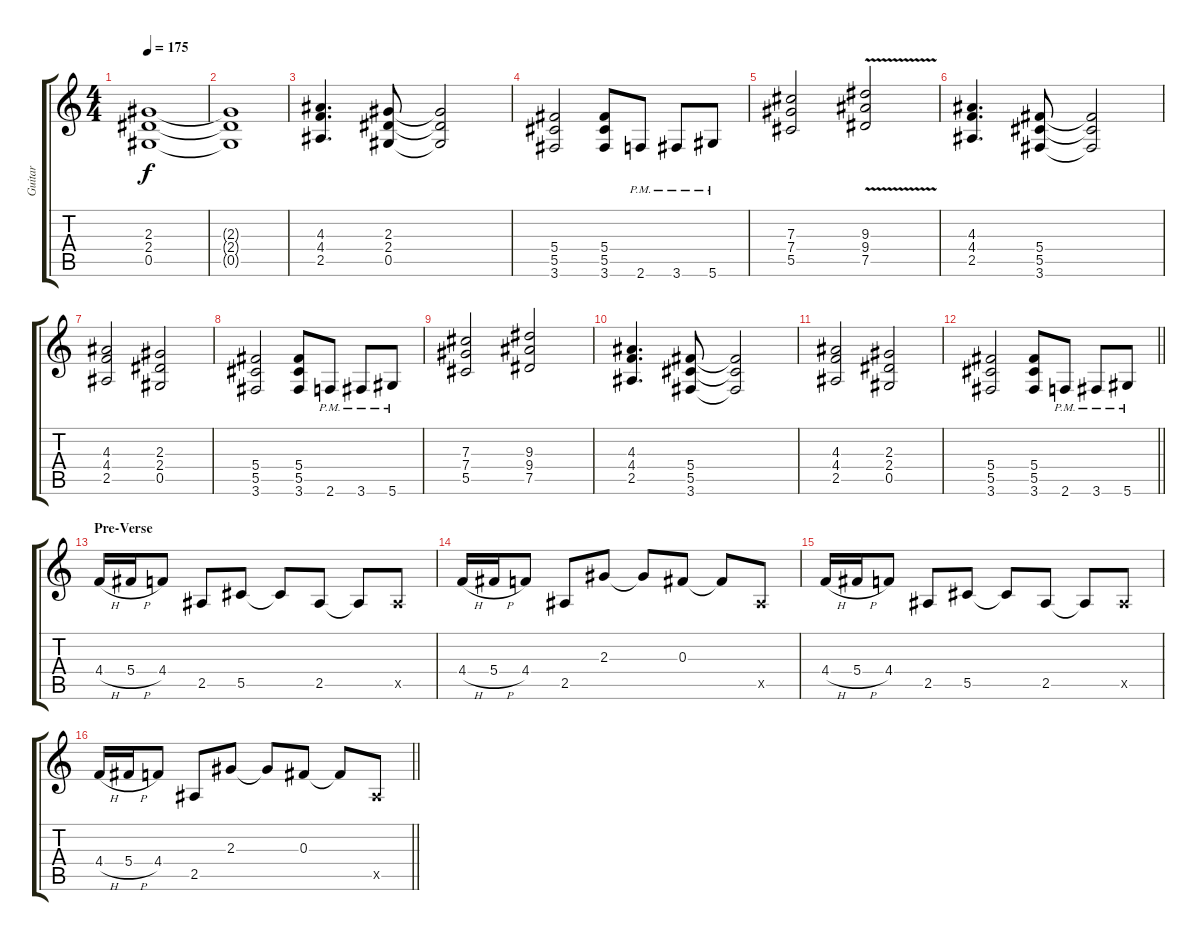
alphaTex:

\track ("Guitar" "Guitar") {instrument distortionguitar}
\staff {score tabs}
\tuning (Eb4 Bb3 Gb3 Db3 Ab2 Eb2) {hide}
\ts (4 4)
\tempo 175
\clef g2
\ks c
(2.3 2.4 0.5).1{dy f} |
(2.3{t} 2.4{t} 0.5{t}).1 |
(4.3 4.4 2.5).4{d} (2.3 2.4 0.5).8 (2.3{t} 2.4{t} 0.5{t}).2 |
(5.4 5.5 3.6).2 (5.4 5.5 3.6).8 2.6{pm}.8 3.6{pm}.8 5.6{pm}.8 |
(7.3 7.4 5.5).2 (9.3 9.4{v} 7.5).2 |
(4.3 4.4 2.5).4{d} (5.4 5.5 3.6).8 (5.4{t} 5.5{t} 3.6{t}).2 |
(4.3 4.4 2.5).2 (2.3 2.4 0.5).2 |
(5.4 5.5 3.6).2 (5.4 5.5 3.6).8 2.6{pm}.8 3.6{pm}.8 5.6{pm}.8 |
(7.3 7.4 5.5).2 (9.3 9.4 7.5).2 |
(4.3 4.4 2.5).4{d} (5.4 5.5 3.6).8 (5.4{t} 5.5{t} 3.6{t}).2 |
(4.3 4.4 2.5).2 (2.3 2.4 0.5).2 |
\barLineRight lightlight
(5.4 5.5 3.6).2 (5.4 5.5 3.6).8 2.6{pm}.8 3.6{pm}.8 5.6{pm}.8 |
\section ("" "Pre-Verse")
4.4{h}.16 5.4{h}.16 4.4.8 2.5.8 5.5.8 5.5{t}.8 2.5.8 2.5{t}.8 2.5{x}.8 |
4.4{h}.16 5.4{h}.16 4.4.8 2.5.8 2.3.8 2.3{t}.8 0.3.8 0.3{t}.8 2.5{x}.8 |
4.4{h}.16 5.4{h}.16 4.4.8 2.5.8 5.5.8 5.5{t}.8 2.5.8 2.5{t}.8 2.5{x}.8 |
\barLineRight lightlight
4.4{h}.16 5.4{h}.16 4.4.8 2.5.8 2.3.8 2.3{t}.8 0.3.8 0.3{t}.8 2.5{x}.8
